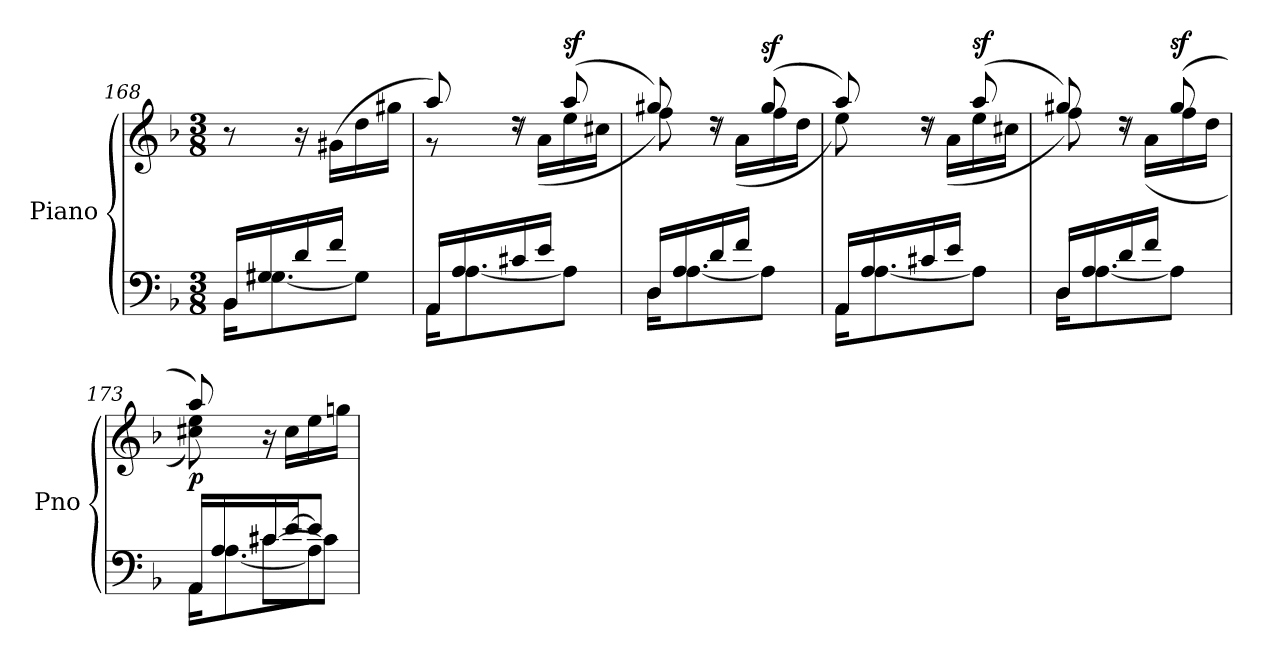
**kern	**kern	**dynam
*part1	*part1	*part1
*staff2	*staff1	*staff1/2
*I"Piano	*	*
*I'Pno	*	*
!!LO:LB:g=z
*clefF4	*clefG2	*
*k[b-]	*k[b-]	*
*M3/8	*M3/8	*
=168	=168	=168
*^	*	*
16BB-/LL	16BB-\KL	8r	.
16G#X/	[8.G#\	.	.
16d/	.	16r	.
16f/JJ	.	(>16g#X\LL	.
8ryy	8G#\J]	16dd\	.
.	.	16gg#X\JJ	.
=169	=169	=169	=169
*	*	*^	*
16AA/LL	16AA\KL	8aa/)	8r	.
16A/	[8.A\	.	.	.
16c#X/	.	8rdd	16rdd	.
16e/JJ	.	.	(<16a\LL	.
!	!	!	!	!LO:DY:a
8ryy	8A\J]	(>8aa/	16ee\	sf
.	.	.	16cc#X\JJ	.
=170	=170	=170	=170	=170
16D/LL	16D\KL	8gg#X/)	8ff\)	.
16A/	[8.A\	.	.	.
16d/	.	8rdd	16rdd	.
16f/JJ	.	.	(<16a\LL	.
!	!	!	!	!LO:DY:a
8ryy	8A\J]	(>8gg#/	16ff\	sf
.	.	.	16dd\JJ	.
=171	=171	=171	=171	=171
16AA/LL	16AA\KL	8aa/)	8ee\)	.
16A/	[8.A\	.	.	.
16c#X/	.	8rdd	16rdd	.
16e/JJ	.	.	(<16a\LL	.
!	!	!	!	!LO:DY:a
8ryy	8A\J]	(>8aa/	16ee\	sf
.	.	.	16cc#X\JJ	.
!!LO:LB:g=z	!!
=172	=172	=172	=172	=172
16D/LL	16D\KL	8gg#X/)	8ff\)	.
16A/	[8.A\	.	.	.
16d/	.	8rdd	16rdd	.
16f/JJ	.	.	(<16a\LL	.
!	!	!	!	!LO:DY:a
8ryy	8A\J]	(>8gg#/	16ff\	sf
.	.	.	16dd\JJ	.
=173	=173	=173	=173	=173
*	*^	*	*	*
!	!	!	!	!	!LO:DY:b
16AA/LL	16AA\KL	8ryy	8aa/)	8cc#X\ 8ee\)	p
16A/	[8.A\	.	.	.	.
16c#X/	.	[8c#\L	4ryy	16r	.
[16e/J	.	.	.	16cc#\LL	.
8e/J]	8A\J]	8c#\J]	.	16ee\	.
.	.	.	.	16ggn\JJ	.
*v	*v	*v	*	*	*
*	*v	*v	*
=	=	=
*-	*-	*-
